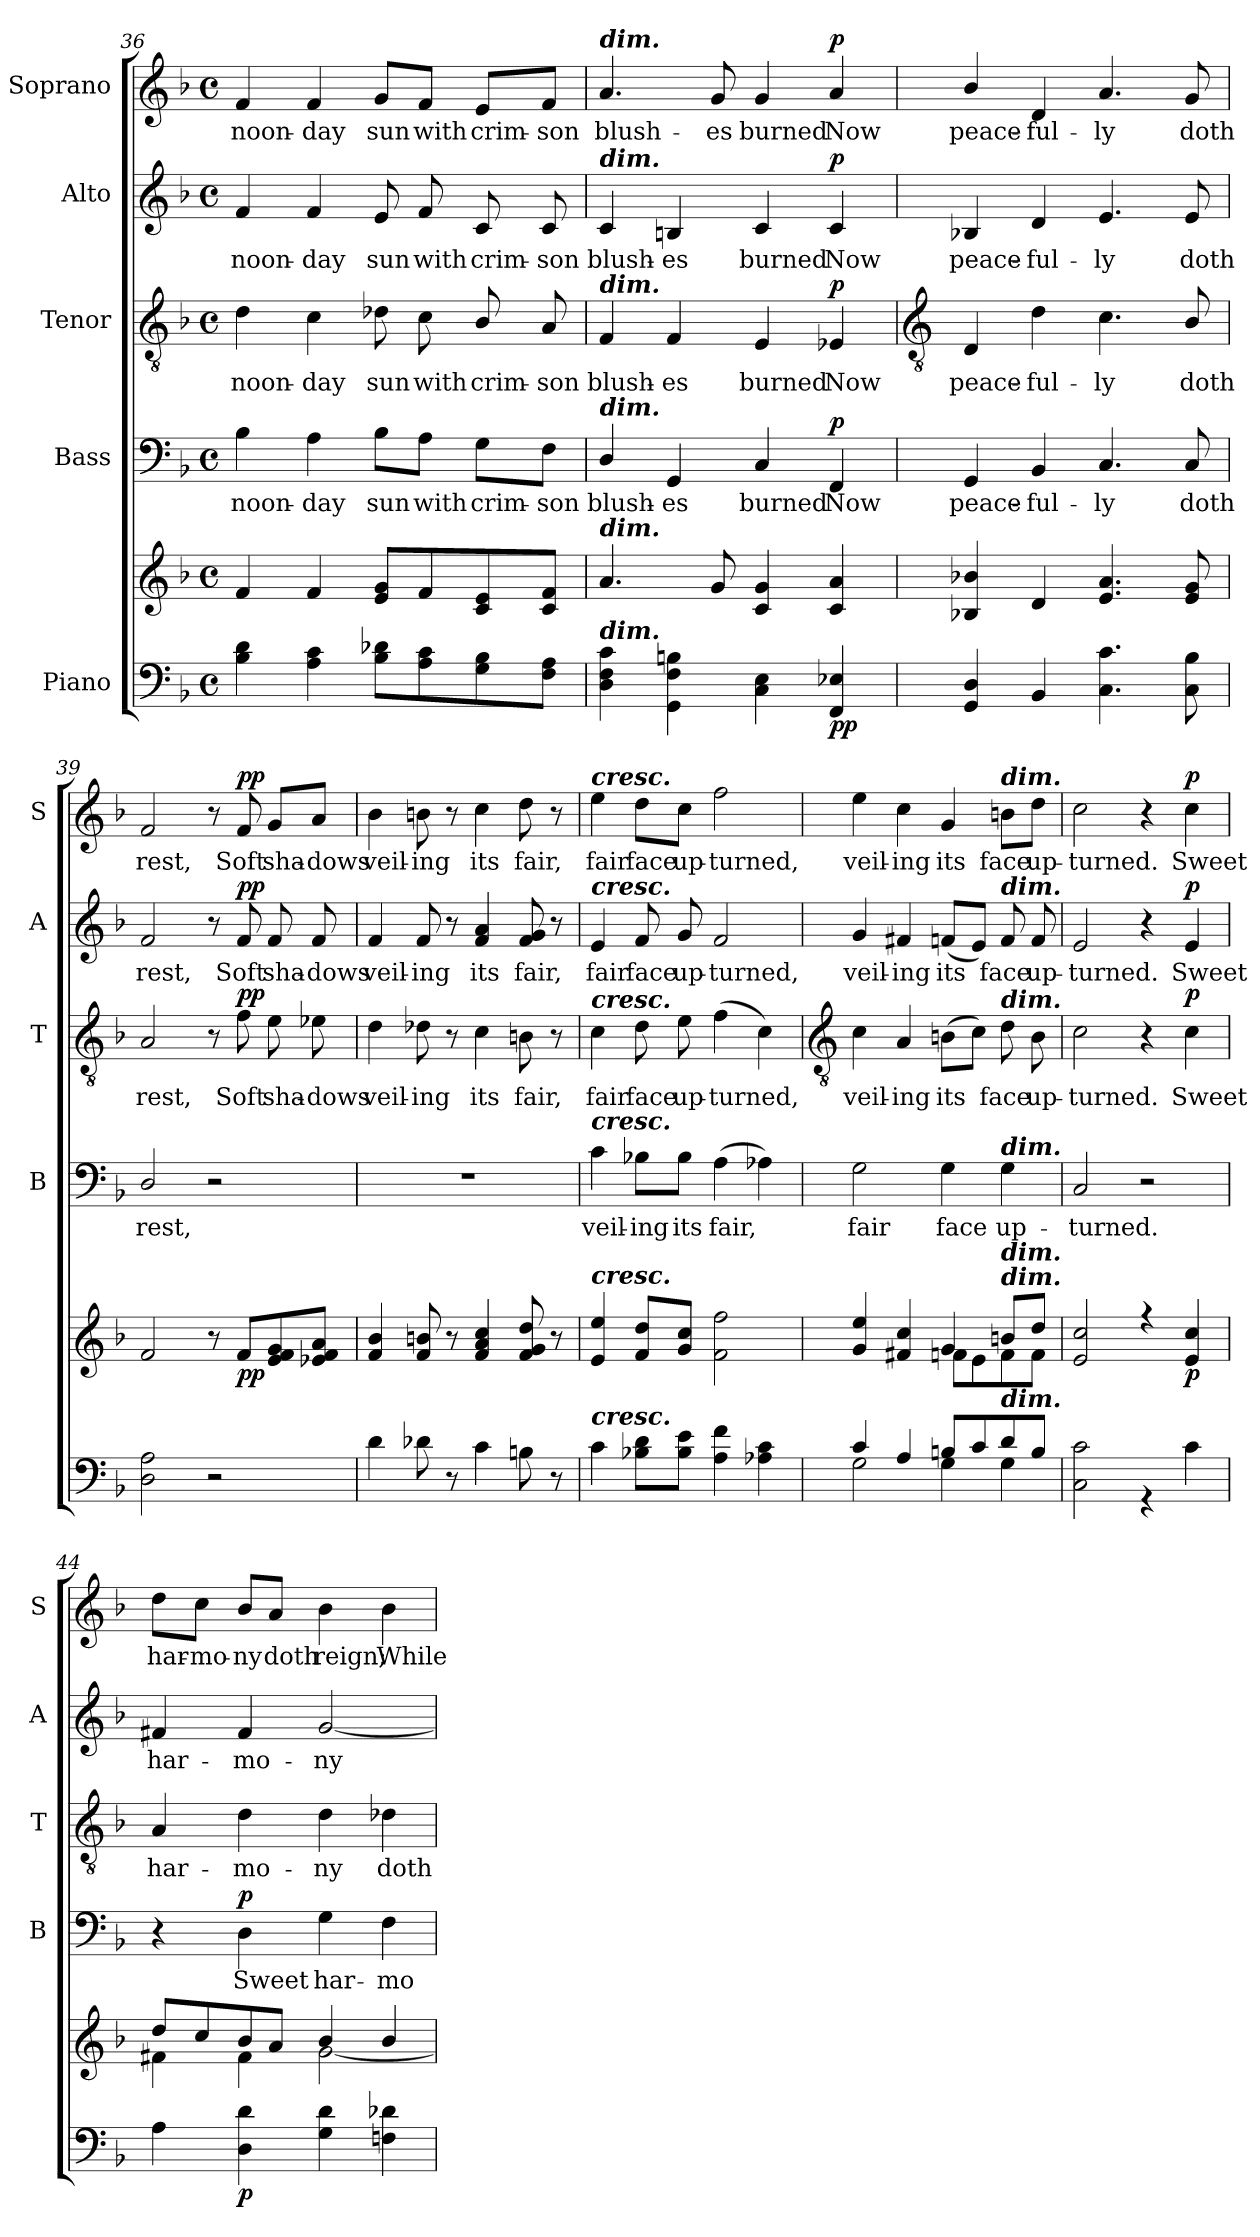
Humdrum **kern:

**kern	**kern	**dynam	**kern	**text	**dynam	**kern	**text	**dynam	**kern	**text	**dynam	**kern	**text	**dynam
*part5	*part5	*part5	*part4	*part4	*part4	*part3	*part3	*part3	*part2	*part2	*part2	*part1	*part1	*part1
*staff6	*staff5	*staff5/6	*staff4	*staff4	*staff4	*staff3	*staff3	*staff3	*staff2	*staff2	*staff2	*staff1	*staff1	*staff1
*I"Piano	*	*	*I"Bass	*	*	*I"Tenor	*	*	*I"Alto	*	*	*I"Soprano	*	*
*	*	*	*I'B	*	*	*I'T	*	*	*I'A	*	*	*I'S	*	*
*clefF4	*clefG2	*	*clefF4	*	*	*clefGv2	*	*	*clefG2	*	*	*clefG2	*	*
*k[b-]	*k[b-]	*	*k[b-]	*	*	*k[b-]	*	*	*k[b-]	*	*	*k[b-]	*	*
*F:	*F:	*	*F:	*	*	*F:	*	*	*F:	*	*	*F:	*	*
*M4/4	*M4/4	*	*M4/4	*	*	*M4/4	*	*	*M4/4	*	*	*M4/4	*	*
*met(c)	*met(c)	*	*met(c)	*	*	*met(c)	*	*	*met(c)	*	*	*met(c)	*	*
=36	=36	=36	=36	=36	=36	=36	=36	=36	=36	=36	=36	=36	=36	=36
!	!	!	!	!LO:LY:b	!	!	!LO:LY:b	!	!	!LO:LY:b	!	!	!LO:LY:b	!
4B- 4d	4f	.	4B-	noon-	.	4d	noon-	.	4f	noon-	.	4f	noon-	.
!	!	!	!	!LO:LY:b	!	!	!LO:LY:b	!	!	!LO:LY:b	!	!	!LO:LY:b	!
4A 4c	4f	.	4A	-day	.	4c	-day	.	4f	-day	.	4f	-day	.
!	!	!	!	!LO:LY:b	!	!	!LO:LY:b	!	!	!LO:LY:b	!	!	!LO:LY:b	!
8B- 8d-XL	8e 8gL	.	8B-\L	sun	.	8d-X	sun	.	8e	sun	.	8g/L	sun	.
!	!	!	!	!LO:LY:b	!	!	!LO:LY:b	!	!	!LO:LY:b	!	!	!LO:LY:b	!
8A 8c	8f	.	8A\J	with	.	8c	with	.	8f	with	.	8f/J	with	.
!	!	!	!	!LO:LY:b	!	!	!LO:LY:b	!	!	!LO:LY:b	!	!	!LO:LY:b	!
8G 8B-	8c 8e	.	8G\L	crim-	.	8B-/	crim-	.	8c	crim-	.	8e/L	crim-	.
!	!	!	!	!LO:LY:b	!	!	!LO:LY:b	!	!	!LO:LY:b	!	!	!LO:LY:b	!
8F 8AJ	8c 8fJ	.	8F\J	-son	.	8A	-son	.	8c	-son	.	8f/J	-son	.
=37	=37	=37	=37	=37	=37	=37	=37	=37	=37	=37	=37	=37	=37	=37
!	!	!	!	!	!	!	!	!	!	!	!	!LO:TX:a:Bi:t=dim.	!	!
!	!	!	!	!	!	!	!	!	!LO:TX:a:Bi:t=dim.	!	!	!	!	!
!	!	!	!	!	!	!LO:TX:a:Bi:t=dim.	!	!	!	!	!	!	!	!
!	!	!	!LO:TX:a:Bi:t=dim.	!	!	!	!	!	!	!	!	!	!	!
!	!LO:TX:a:Bi:t=dim.	!	!	!	!	!	!	!	!	!	!	!	!	!
!LO:TX:a:Bi:t=dim.	!	!	!	!	!	!	!	!	!	!	!	!	!	!
!	!	!	!	!LO:LY:b	!	!	!LO:LY:b	!	!	!LO:LY:b	!	!	!LO:LY:b	!
4D\ 4F\ 4c\	4.a	.	4D/	blush-	.	4F	blush-	.	4c	blush-	.	4.a	blush-	.
!	!	!	!	!LO:LY:b	!	!	!LO:LY:b	!	!	!LO:LY:b	!	!	!	!
4GG 4F 4Bn	.	.	4GG	-es	.	4F	-es	.	4Bn	-es	.	.	.	.
!	!	!	!	!	!	!	!	!	!	!	!	!	!LO:LY:b	!
.	8g	.	.	.	.	.	.	.	.	.	.	8g	-es	.
!	!	!	!	!LO:LY:b	!	!	!LO:LY:b	!	!	!LO:LY:b	!	!	!LO:LY:b	!
4C 4E	4c 4g	.	4C	burned	.	4E	burned	.	4c	burned	.	4g	burned	.
!	!	!LO:DY:b=2	!	!LO:LY:b	!	!	!LO:LY:b	!	!	!LO:LY:b	!	!	!LO:LY:b	!
!	!	!LO:DY:n=1:b	!	!	!LO:DY:b	!	!	!LO:DY:b	!	!	!LO:DY:b	!	!	!LO:DY:b
4FF 4E-X	4c 4a	p p	4FF	Now	p	4E-X	Now	p	4c	Now	p	4a	Now	p
!!LO:LB:g=z
=38	=38	=38	=38	=38	=38	=38	=38	=38	=38	=38	=38	=38	=38	=38
*	*	*	*	*	*	*clefGv2	*	*	*	*	*	*	*	*
!	!	!	!	!LO:LY:b	!	!	!LO:LY:b	!	!	!LO:LY:b	!	!	!LO:LY:b	!
4GG 4D	4B-X/ 4b-X/	.	4GG	peace-	.	4D	peace-	.	4B-X	peace-	.	4b-/	peace-	.
!	!	!	!	!LO:LY:b	!	!	!LO:LY:b	!	!	!LO:LY:b	!	!	!LO:LY:b	!
4BB-	4d	.	4BB-	-ful-	.	4d	-ful-	.	4d	-ful-	.	4d	-ful-	.
!	!	!	!	!LO:LY:b	!	!	!LO:LY:b	!	!	!LO:LY:b	!	!	!LO:LY:b	!
4.C 4.c	4.e 4.a	.	4.C	-ly	.	4.c	-ly	.	4.e	-ly	.	4.a	-ly	.
!	!	!	!	!LO:LY:b	!	!	!LO:LY:b	!	!	!LO:LY:b	!	!	!LO:LY:b	!
8C 8B-	8e 8g	.	8C	doth	.	8B-/	doth	.	8e	doth	.	8g	doth	.
=39	=39	=39	=39	=39	=39	=39	=39	=39	=39	=39	=39	=39	=39	=39
!	!	!	!	!LO:LY:b	!	!	!LO:LY:b	!	!	!LO:LY:b	!	!	!LO:LY:b	!
2D 2A	2f	.	2D/	rest,	.	2A	rest,	.	2f	rest,	.	2f	rest,	.
2r	8r	.	2r	.	.	8r	.	.	8r	.	.	8r	.	.
!	!	!LO:DY:b	!	!	!	!	!LO:LY:b	!LO:DY:b	!	!LO:LY:b	!LO:DY:b	!	!LO:LY:b	!LO:DY:b
.	8fL	pp	.	.	.	8f	Soft	pp	8f	Soft	pp	8f	Soft	pp
!	!	!	!	!	!	!	!LO:LY:b	!	!	!LO:LY:b	!	!	!LO:LY:b	!
.	8e 8f 8g	.	.	.	.	8e	sha-	.	8f	sha-	.	8g/L	sha-	.
!	!	!	!	!	!	!	!LO:LY:b	!	!	!LO:LY:b	!	!	!LO:LY:b	!
.	8e-X 8f 8aJ	.	.	.	.	8e-X	-dows	.	8f	-dows	.	8a/J	-dows	.
=40	=40	=40	=40	=40	=40	=40	=40	=40	=40	=40	=40	=40	=40	=40
!	!	!	!	!	!	!	!LO:LY:b	!	!	!LO:LY:b	!	!	!LO:LY:b	!
4d	4f 4b-	.	1r	.	.	4d	veil-	.	4f	veil-	.	4b-	veil-	.
!	!	!	!	!	!	!	!LO:LY:b	!	!	!LO:LY:b	!	!	!LO:LY:b	!
8d-X	8f 8bn	.	.	.	.	8d-X	-ing	.	8f	-ing	.	8bn	-ing	.
8r	8r	.	.	.	.	8r	.	.	8r	.	.	8r	.	.
!	!	!	!	!	!	!	!LO:LY:b	!	!	!LO:LY:b	!	!	!LO:LY:b	!
4c	4f 4a 4cc	.	.	.	.	4c	its	.	4f 4a	its	.	4cc	its	.
!	!	!	!	!	!	!	!LO:LY:b	!	!	!LO:LY:b	!	!	!LO:LY:b	!
8Bn	8f 8g 8dd	.	.	.	.	8Bn	fair,	.	8f 8g	fair,	.	8dd	fair,	.
8r	8r	.	.	.	.	8r	.	.	8r	.	.	8r	.	.
=41	=41	=41	=41	=41	=41	=41	=41	=41	=41	=41	=41	=41	=41	=41
!	!	!	!	!	!	!	!	!	!	!	!	!LO:TX:a:Bi:t=cresc.	!	!
!	!	!	!	!	!	!	!	!	!LO:TX:a:Bi:t=cresc.	!	!	!	!	!
!	!	!	!	!	!	!LO:TX:a:Bi:t=cresc.	!	!	!	!	!	!	!	!
!	!	!	!LO:TX:a:Bi:t=cresc.	!	!	!	!	!	!	!	!	!	!	!
!	!LO:TX:a:Bi:t=cresc.	!	!	!	!	!	!	!	!	!	!	!	!	!
!LO:TX:a:Bi:t=cresc.	!	!	!	!	!	!	!	!	!	!	!	!	!	!
!	!	!	!	!LO:LY:b	!	!	!LO:LY:b	!	!	!LO:LY:b	!	!	!LO:LY:b	!
4c	4e 4ee	.	4c	veil-	.	4c	fair	.	4e	fair	.	4ee	fair	.
!	!	!	!	!LO:LY:b	!	!	!LO:LY:b	!	!	!LO:LY:b	!	!	!LO:LY:b	!
8B-X 8dL	8f 8ddL	.	8B-X\L	-ing	.	8d	face	.	8f	face	.	8dd\L	face	.
!	!	!	!	!LO:LY:b	!	!	!LO:LY:b	!	!	!LO:LY:b	!	!	!LO:LY:b	!
8B- 8eJ	8g 8ccJ	.	8B-\J	its	.	8e	up-	.	8g	up-	.	8cc\J	up-	.
!	!	!	!	!LO:LY:b	!	!	!LO:LY:b	!	!	!LO:LY:b	!	!	!LO:LY:b	!
4A 4f	2f 2ff	.	(>4A	fair,	.	(>4f	-turned,	.	2f	-turned,	.	2ff	-turned,	.
4A-X 4c	.	.	4A-X)	.	.	4c)	.	.	.	.	.	.	.	.
!!LO:LB:g=z
=42	=42	=42	=42	=42	=42	=42	=42	=42	=42	=42	=42	=42	=42	=42
*	*	*	*	*	*	*clefGv2	*	*	*	*	*	*	*	*
*^	*^	*	*	*	*	*	*	*	*	*	*	*	*	*
!	!	!	!	!	!	!LO:LY:b	!	!	!LO:LY:b	!	!	!LO:LY:b	!	!	!LO:LY:b	!
4c/	2G	4g/ 4ee/	2ryy	.	2G	fair	.	4c	veil-	.	4g	veil-	.	4ee	veil-	.
!	!	!	!	!	!	!	!	!	!LO:LY:b	!	!	!LO:LY:b	!	!	!LO:LY:b	!
4A/	.	4f#X/ 4cc/	.	.	.	.	.	4A	-ing	.	4f#X	-ing	.	4cc	-ing	.
!	!	!	!	!	!	!LO:LY:b	!	!	!LO:LY:b	!	!	!LO:LY:b	!	!	!LO:LY:b	!
8BnL	4G	4g/	8fnL	.	4G	face	.	(>8BnL	its	.	(<8fnL	its	.	4g	its	.
8c	.	.	8e	.	.	.	.	8cJ)	.	.	8eJ)	.	.	.	.	.
!	!	!	!	!	!	!	!	!	!	!	!	!	!	!LO:TX:a:Bi:t=dim.	!	!
!	!	!	!	!	!	!	!	!	!	!	!LO:TX:a:Bi:t=dim.	!	!	!	!	!
!	!	!	!	!	!	!	!	!LO:TX:a:Bi:t=dim.	!	!	!	!	!	!	!	!
!	!	!	!	!	!LO:TX:a:Bi:t=dim.	!	!	!	!	!	!	!	!	!	!	!
!	!	!LO:TX:a:Bi:t=dim.	!	!	!	!	!	!	!	!	!	!	!	!	!	!
!	!	!LO:TX:a:Bi:t=dim.	!	!	!	!	!	!	!	!	!	!	!	!	!	!
!LO:TX:a:Bi:t=dim.	!	!	!	!	!	!	!	!	!	!	!	!	!	!	!	!
!	!	!	!	!	!	!LO:LY:b	!	!	!LO:LY:b	!	!	!LO:LY:b	!	!	!LO:LY:b	!
8d	4G	8bn/L	8f	.	4G	up-	.	8d	face	.	8f	face	.	8bn\L	face	.
!	!	!	!	!	!	!	!	!	!LO:LY:b	!	!	!LO:LY:b	!	!	!LO:LY:b	!
8BJ	.	8dd/J	8fJ	.	.	.	.	8B	up-	.	8f	up-	.	8dd\J	up-	.
=43	=43	=43	=43	=43	=43	=43	=43	=43	=43	=43	=43	=43	=43	=43	=43	=43
!	!	!	!	!	!	!LO:LY:b	!	!	!LO:LY:b	!	!	!LO:LY:b	!	!	!LO:LY:b	!
1ryy	2C 2c	2e/ 2cc/	1ryy	.	2C	-turned.	.	2c	-turned.	.	2e	-turned.	.	2cc	-turned.	.
.	4r	4r	.	.	2r	.	.	4r	.	.	4r	.	.	4r	.	.
!	!	!	!	!LO:DY:b	!	!	!	!	!LO:LY:b	!LO:DY:b	!	!LO:LY:b	!LO:DY:b	!	!LO:LY:b	!LO:DY:b
.	4c	4e/ 4cc/	.	p	.	.	.	4c	Sweet	p	4e	Sweet	p	4cc	Sweet	p
=44	=44	=44	=44	=44	=44	=44	=44	=44	=44	=44	=44	=44	=44	=44	=44	=44
!	!	!	!	!	!	!	!	!	!LO:LY:b	!	!	!LO:LY:b	!	!	!LO:LY:b	!
*v	*v	*	*	*	*	*	*	*	*	*	*	*	*	*	*	*
4A	8dd/L	4f#X\	.	4r	.	.	4A	har-	.	4f#X	har-	.	8dd\L	har-	.
!	!	!	!	!	!	!	!	!	!	!	!	!	!	!LO:LY:b	!
.	8cc/	.	.	.	.	.	.	.	.	.	.	.	8cc\J	-mo-	.
!	!	!	!LO:DY:b=2	!	!LO:LY:b	!LO:DY:b	!	!LO:LY:b	!	!	!LO:LY:b	!	!	!LO:LY:b	!
4D 4d	8b-/	4f#\	p	4D	Sweet	p	4d	-mo-	.	4f#	-mo-	.	8b-/L	-ny	.
!	!	!	!	!	!	!	!	!	!	!	!	!	!	!LO:LY:b	!
.	8a/J	.	.	.	.	.	.	.	.	.	.	.	8a/J	doth	.
!	!	!	!	!	!LO:LY:b	!	!	!LO:LY:b	!	!	!LO:LY:b	!	!	!LO:LY:b	!
4G 4d	4b-/	[2g\	.	4G	har-	.	4d	-ny	.	[2g	-ny	.	4b-	reign;	.
!	!	!	!	!	!LO:LY:b	!	!	!LO:LY:b	!	!	!	!	!	!LO:LY:b	!
4Fn 4d-X	4b-/	.	.	4F	-mo-	.	4d-X	doth	.	.	.	.	4b-	While	.
*	*v	*v	*	*	*	*	*	*	*	*	*	*	*	*	*
=	=	=	=	=	=	=	=	=	=	=	=	=	=	=
*-	*-	*-	*-	*-	*-	*-	*-	*-	*-	*-	*-	*-	*-	*-
